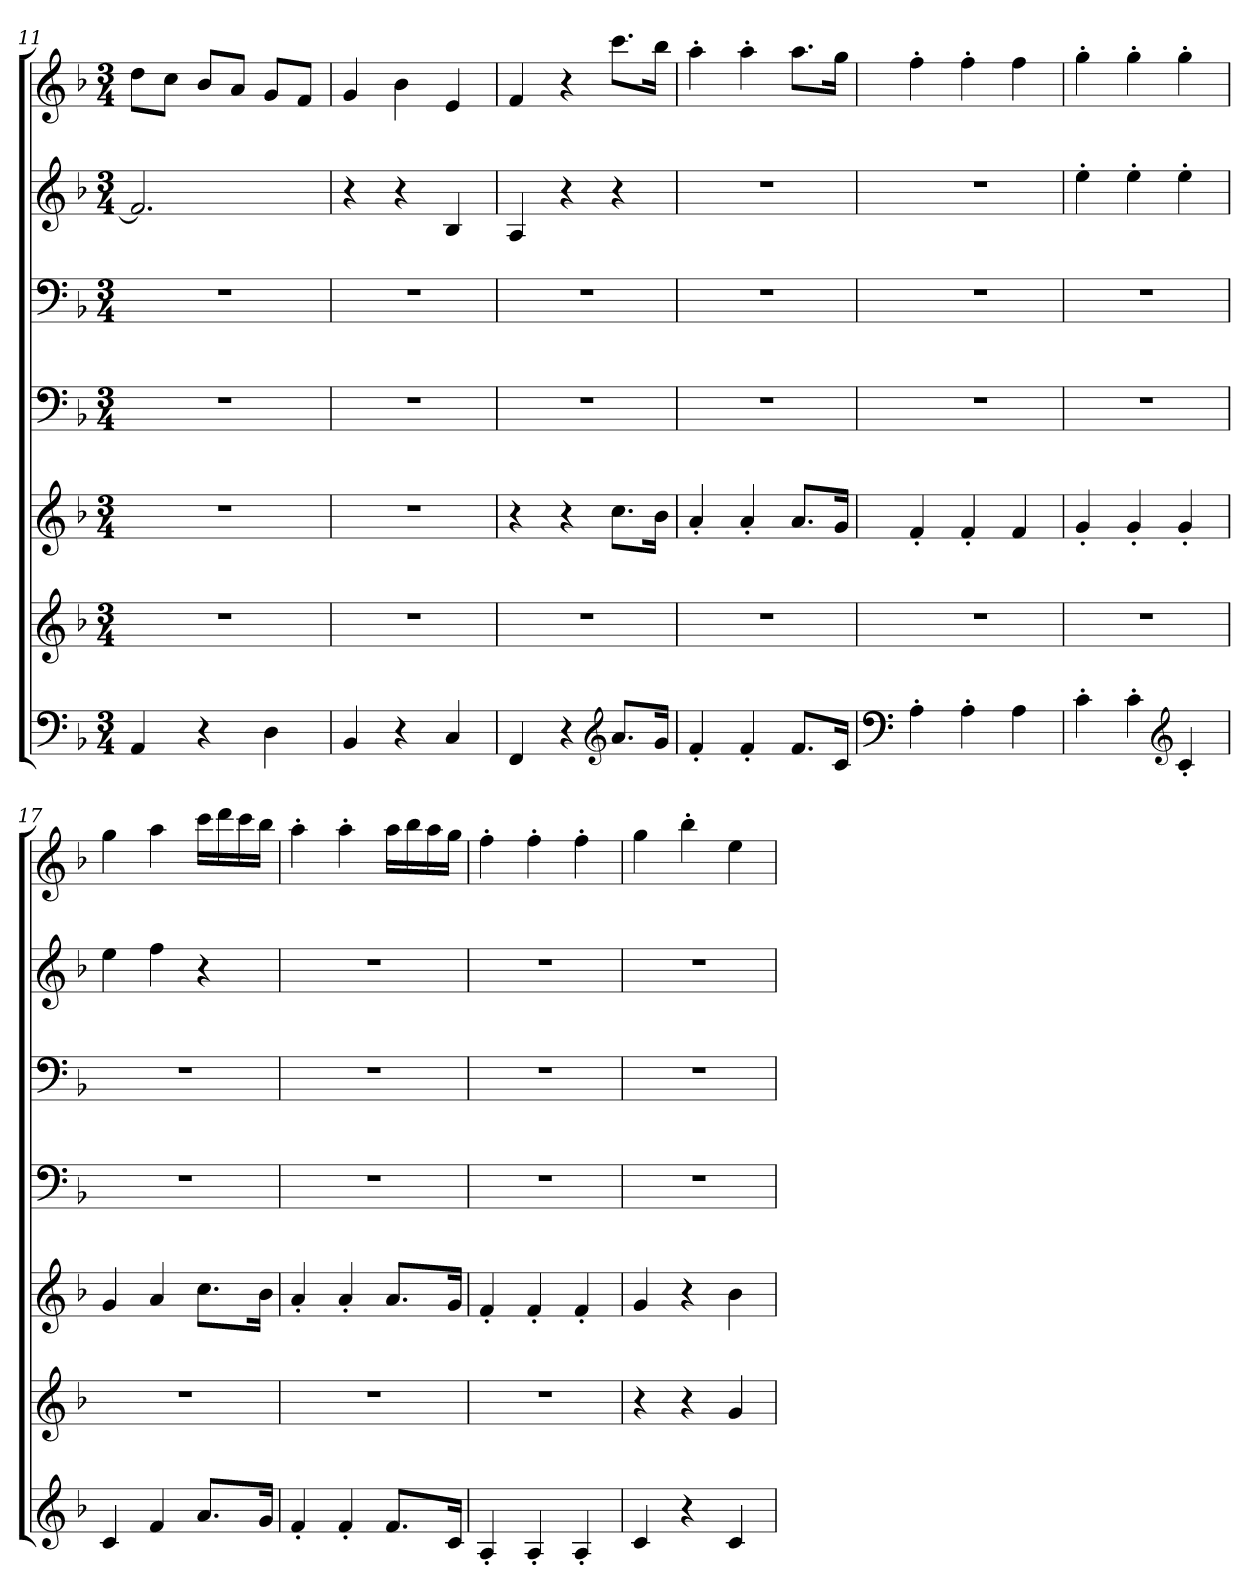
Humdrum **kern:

**kern	**kern	**kern	**kern	**kern	**kern	**kern
*part5	*part4	*part4	*part3	*part3	*part2	*part1
*staff7	*staff6	*staff5	*staff4	*staff3	*staff2	*staff1
*clefF4	*clefG2	*clefG2	*clefF4	*clefF4	*clefG2	*clefG2
*k[b-]	*k[b-]	*k[b-]	*k[b-]	*k[b-]	*k[b-]	*k[b-]
*M3/4	*M3/4	*M3/4	*M3/4	*M3/4	*M3/4	*M3/4
*MM149	*MM149	*MM149	*MM149	*MM149	*MM149	*MM149
=11	=11	=11	=11	=11	=11	=11
4AA/	2.r	2.r	2.r	2.r	2.f/]	8dd\L
.	.	.	.	.	.	8cc\J
4r	.	.	.	.	.	8b-/L
.	.	.	.	.	.	8a/J
4D\	.	.	.	.	.	8g/L
.	.	.	.	.	.	8f/J
=12	=12	=12	=12	=12	=12	=12
4BB-/	2.r	2.r	2.r	2.r	4r	4g/
4r	.	.	.	.	4r	4b-\
4C/	.	.	.	.	4B-/	4e/
!!LO:PB:g=z
=13	=13	=13	=13	=13	=13	=13
*	*	*	*	*	*	*MM147
4FF/	2.r	4r	2.r	2.r	4A/	4f/
*	*	*	*	*	*	*MM140
4r	.	4r	.	.	4r	4r
*clefG2	*	*	*	*	*	*
*	*	*	*	*	*	*MM143
8.a/L	.	8.cc\L	.	.	4r	8.ccc\L
16g/Jk	.	16b-\Jk	.	.	.	16bb-\Jk
=14	=14	=14	=14	=14	=14	=14
4f'/	2.r	4a'/	2.r	2.r	2.r	4aa'\
4f'/	.	4a'/	.	.	.	4aa'\
8.f/L	.	8.a/L	.	.	.	8.aa\L
16c/Jk	.	16g/Jk	.	.	.	16gg\Jk
=15	=15	=15	=15	=15	=15	=15
*clefF4	*	*	*	*	*	*
4A'\	2.r	4f'/	2.r	2.r	2.r	4ff'\
4A'\	.	4f'/	.	.	.	4ff'\
4A\	.	4f/	.	.	.	4ff\
=16	=16	=16	=16	=16	=16	=16
*	*	*	*	*	*	*MM143
4c'\	2.r	4g'/	2.r	2.r	4ee'\	4gg'\
4c'\	.	4g'/	.	.	4ee'\	4gg'\
*clefG2	*	*	*	*	*	*
4c'/	.	4g'/	.	.	4ee'\	4gg'\
=17	=17	=17	=17	=17	=17	=17
4c/	2.r	4g/	2.r	2.r	4ee\	4gg\
4f/	.	4a/	.	.	4ff\	4aa\
*	*	*	*	*	*	*MM143
8.a/L	.	8.cc\L	.	.	4r	16ccc\LL
.	.	.	.	.	.	16ddd\
.	.	.	.	.	.	16ccc\
16g/Jk	.	16b-\Jk	.	.	.	16bb-\JJ
=18	=18	=18	=18	=18	=18	=18
4f'/	2.r	4a'/	2.r	2.r	2.r	4aa'\
4f'/	.	4a'/	.	.	.	4aa'\
8.f/L	.	8.a/L	.	.	.	16aa\LL
.	.	.	.	.	.	16bb-\
.	.	.	.	.	.	16aa\
16c/Jk	.	16g/Jk	.	.	.	16gg\JJ
!!LO:PB:g=z
=19	=19	=19	=19	=19	=19	=19
4A'/	2.r	4f'/	2.r	2.r	2.r	4ff'\
4A'/	.	4f'/	.	.	.	4ff'\
4A'/	.	4f'/	.	.	.	4ff'\
=20	=20	=20	=20	=20	=20	=20
4c/	4r	4g/	2.r	2.r	2.r	4gg\
4r	4r	4r	.	.	.	4bb-'\
4c/	4g/	4b-\	.	.	.	4ee\
=	=	=	=	=	=	=
*-	*-	*-	*-	*-	*-	*-
